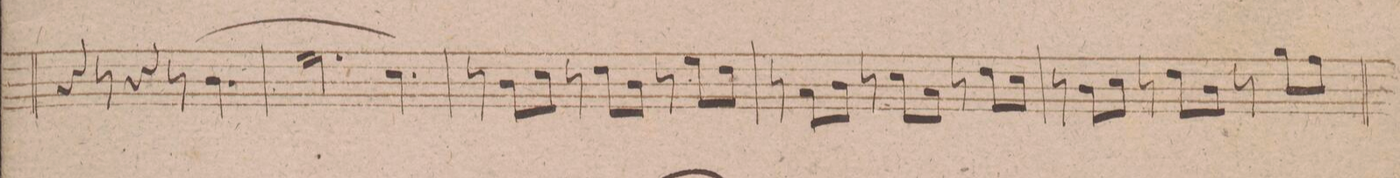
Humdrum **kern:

**kern	**dynam
*I"Violino 1mo	*
*clefG2	*
*k[f#]	*
*M9/8	*
4r	.
8r	.
4r	.
8r	.
(4.b\	.
=31	=31
*2\right	*
2.ee\	.
4.cc\)	.
=32	=32
8r	.
8b\L	.
8cc\J	.
8r	.
8dd\L	.
8b\J	.
8r	.
8ee\L	.
8dd\J	.
=33	=33
8r	.
8a\L	.
8b\J	.
8r	.
8cc\L	.
8a\J	.
8r	.
8dd\L	.
8cc\J	.
=34	=34
8r	.
8b\L	.
8cc\J	.
8r	.
8dd\L	.
8b\J	.
8r	.
8gg\L	.
8ff#\J	.
=35	=35
*-	*-
